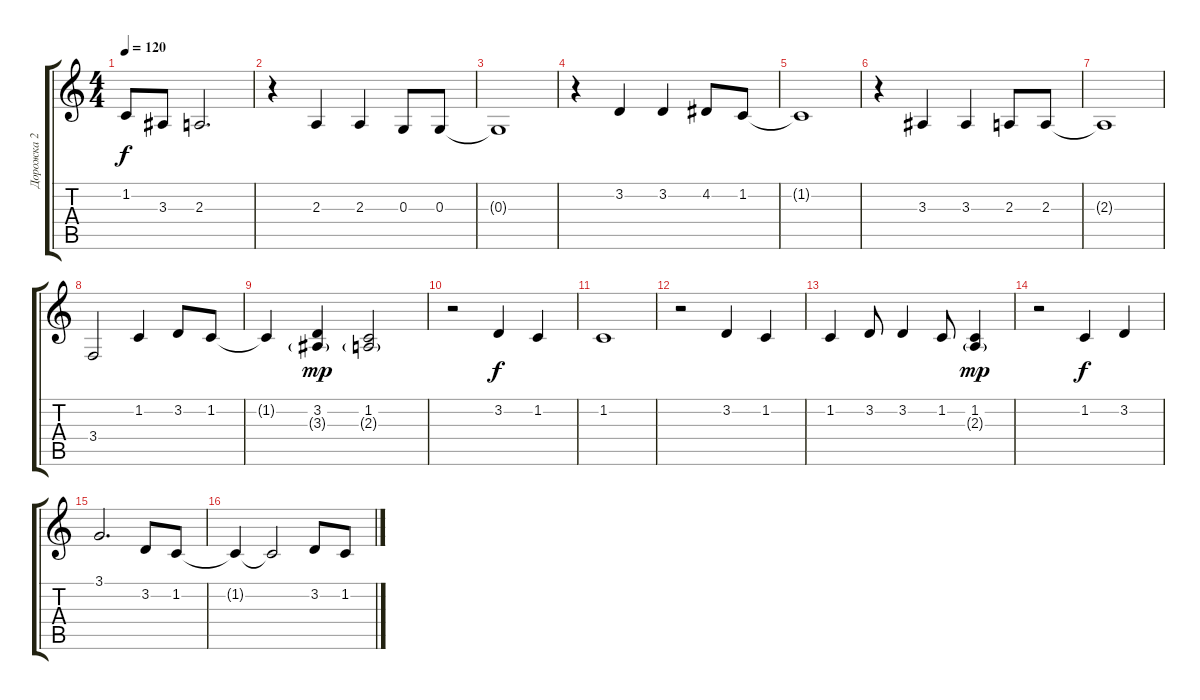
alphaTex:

\track ("Дорожка 2" "Дорожка 2") {instrument harmonica}
\staff {score tabs}
\tuning (E4 B3 G3 D3 A2 E2) {hide}
\ts (4 4)
\tempo 120
\clef g2
\ks c
1.2{t}.8{dy f} 3.3.8 2.3.2{d} |
r.4 2.3.4 2.3.4 0.3.8 0.3.8 |
0.3{t}.1 |
r.4 3.2.4 3.2.4 4.2.8 1.2.8 |
1.2{t}.1 |
r.4 3.3.4 3.3.4 2.3.8 2.3.8 |
2.3{t}.1 |
3.4.2 1.2.4 3.2.8 1.2.8 |
1.2{t}.4 (3.2 3.3{g}).4{dy mp} (1.2 2.3{g}).2 |
r.2 3.2.4{dy f} 1.2.4 |
1.2.1 |
r.2 3.2.4 1.2.4 |
1.2.4 3.2.8 3.2.4 1.2.8 (1.2 2.3{g}).4{dy mp} |
r.2 1.2.4{dy f} 3.2.4 |
3.1.2{d} 3.2.8 1.2.8 |
1.2{t}.4 1.2{t}.2 3.2.8 1.2.8
